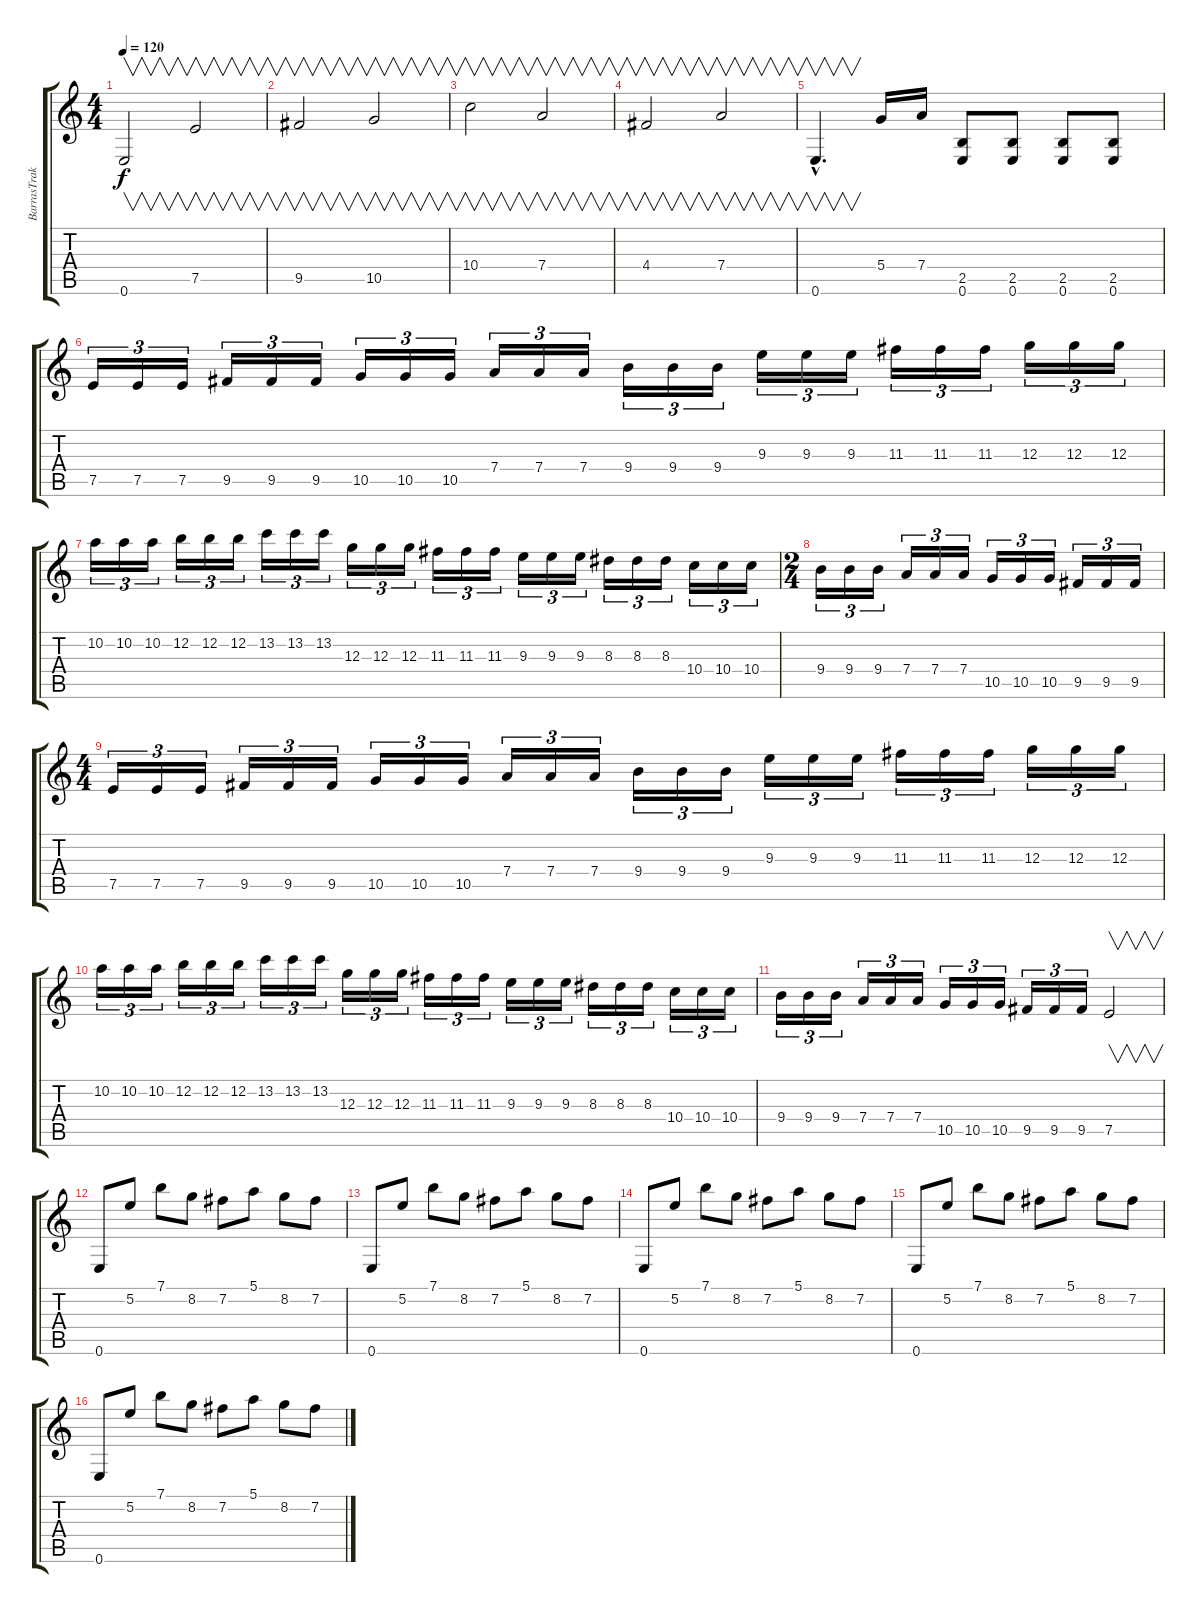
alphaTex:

\track ("BarrasTraktor" "BarrasTrak") {instrument distortionguitar}
\staff {score tabs}
\tuning (E4 B3 G3 D3 A2 E2) {hide}
\ts (4 4)
\tempo 120
\clef g2
\ks c
0.6.2{v dy f instrument distortionguitar} 7.5.2{v} |
9.5.2{v} 10.5.2{v} |
10.4.2{v} 7.4.2{v} |
4.4.2{v} 7.4.2{v} |
0.6{hac}.4{v d} 5.4.16 7.4.16 (2.5 0.6).8 (2.5 0.6).8 (2.5 0.6).8 (2.5 0.6).8 |
7.5.16{tu (3 2)} 7.5.16{tu (3 2)} 7.5.16{tu (3 2)} 9.5.16{tu (3 2)} 9.5.16{tu (3 2)} 9.5.16{tu (3 2)} 10.5.16{tu (3 2)} 10.5.16{tu (3 2)} 10.5.16{tu (3 2)} 7.4.16{tu (3 2)} 7.4.16{tu (3 2)} 7.4.16{tu (3 2)} 9.4.16{tu (3 2)} 9.4.16{tu (3 2)} 9.4.16{tu (3 2)} 9.3.16{tu (3 2)} 9.3.16{tu (3 2)} 9.3.16{tu (3 2)} 11.3.16{tu (3 2)} 11.3.16{tu (3 2)} 11.3.16{tu (3 2)} 12.3.16{tu (3 2)} 12.3.16{tu (3 2)} 12.3.16{tu (3 2)} |
10.2.16{tu (3 2)} 10.2.16{tu (3 2)} 10.2.16{tu (3 2)} 12.2.16{tu (3 2)} 12.2.16{tu (3 2)} 12.2.16{tu (3 2)} 13.2.16{tu (3 2)} 13.2.16{tu (3 2)} 13.2.16{tu (3 2)} 12.3.16{tu (3 2)} 12.3.16{tu (3 2)} 12.3.16{tu (3 2)} 11.3.16{tu (3 2)} 11.3.16{tu (3 2)} 11.3.16{tu (3 2)} 9.3.16{tu (3 2)} 9.3.16{tu (3 2)} 9.3.16{tu (3 2)} 8.3.16{tu (3 2)} 8.3.16{tu (3 2)} 8.3.16{tu (3 2)} 10.4.16{tu (3 2)} 10.4.16{tu (3 2)} 10.4.16{tu (3 2)} |
\ts (2 4)
9.4.16{tu (3 2)} 9.4.16{tu (3 2)} 9.4.16{tu (3 2)} 7.4.16{tu (3 2)} 7.4.16{tu (3 2)} 7.4.16{tu (3 2)} 10.5.16{tu (3 2)} 10.5.16{tu (3 2)} 10.5.16{tu (3 2)} 9.5.16{tu (3 2)} 9.5.16{tu (3 2)} 9.5.16{tu (3 2)} |
\ts (4 4)
7.5.16{tu (3 2)} 7.5.16{tu (3 2)} 7.5.16{tu (3 2)} 9.5.16{tu (3 2)} 9.5.16{tu (3 2)} 9.5.16{tu (3 2)} 10.5.16{tu (3 2)} 10.5.16{tu (3 2)} 10.5.16{tu (3 2)} 7.4.16{tu (3 2)} 7.4.16{tu (3 2)} 7.4.16{tu (3 2)} 9.4.16{tu (3 2)} 9.4.16{tu (3 2)} 9.4.16{tu (3 2)} 9.3.16{tu (3 2)} 9.3.16{tu (3 2)} 9.3.16{tu (3 2)} 11.3.16{tu (3 2)} 11.3.16{tu (3 2)} 11.3.16{tu (3 2)} 12.3.16{tu (3 2)} 12.3.16{tu (3 2)} 12.3.16{tu (3 2)} |
10.2.16{tu (3 2)} 10.2.16{tu (3 2)} 10.2.16{tu (3 2)} 12.2.16{tu (3 2)} 12.2.16{tu (3 2)} 12.2.16{tu (3 2)} 13.2.16{tu (3 2)} 13.2.16{tu (3 2)} 13.2.16{tu (3 2)} 12.3.16{tu (3 2)} 12.3.16{tu (3 2)} 12.3.16{tu (3 2)} 11.3.16{tu (3 2)} 11.3.16{tu (3 2)} 11.3.16{tu (3 2)} 9.3.16{tu (3 2)} 9.3.16{tu (3 2)} 9.3.16{tu (3 2)} 8.3.16{tu (3 2)} 8.3.16{tu (3 2)} 8.3.16{tu (3 2)} 10.4.16{tu (3 2)} 10.4.16{tu (3 2)} 10.4.16{tu (3 2)} |
9.4.16{tu (3 2)} 9.4.16{tu (3 2)} 9.4.16{tu (3 2)} 7.4.16{tu (3 2)} 7.4.16{tu (3 2)} 7.4.16{tu (3 2)} 10.5.16{tu (3 2)} 10.5.16{tu (3 2)} 10.5.16{tu (3 2)} 9.5.16{tu (3 2)} 9.5.16{tu (3 2)} 9.5.16{tu (3 2)} 7.5.2{v} |
0.6.8 5.2.8 7.1.8 8.2.8 7.2.8 5.1.8 8.2.8 7.2.8 |
0.6.8 5.2.8 7.1.8 8.2.8 7.2.8 5.1.8 8.2.8 7.2.8 |
0.6.8 5.2.8 7.1.8 8.2.8 7.2.8 5.1.8 8.2.8 7.2.8 |
0.6.8 5.2.8 7.1.8 8.2.8 7.2.8 5.1.8 8.2.8 7.2.8 |
0.6.8 5.2.8 7.1.8 8.2.8 7.2.8 5.1.8 8.2.8 7.2.8
